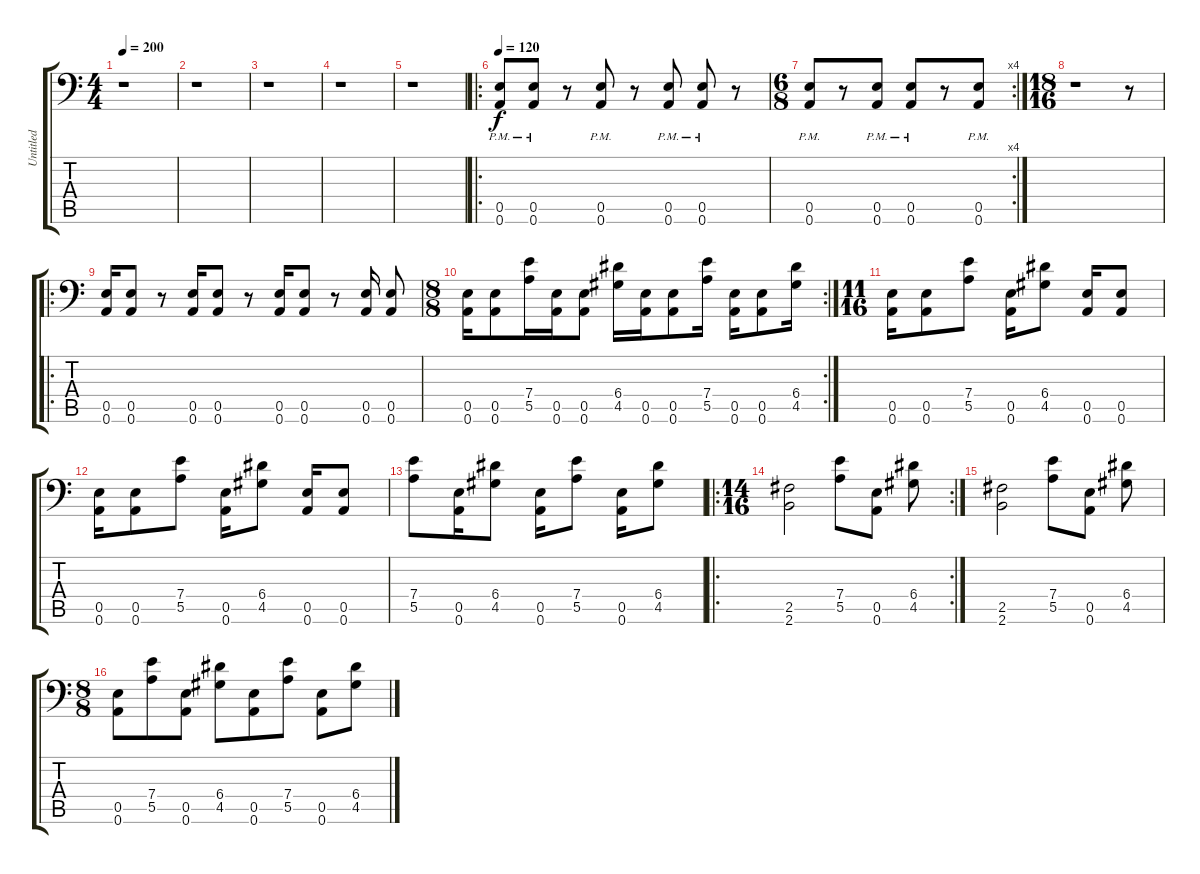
\track ("Untitled" "Untitled") {instrument distortionguitar}
\staff {score tabs}
\tuning (B3 Ab3 D3 A2 E2 A1) {hide}
\ts (4 4)
\tempo 200
\clef f4
\ks c
r.1{dy f instrument distortionguitar} |
r.1 |
r.1 |
r.1 |
r.1 |
\ro
\tempo 120
(0.5{pm} 0.6{pm}).8 (0.5{pm} 0.6{pm}).8 r.8 (0.5{pm} 0.6{pm}).8 r.8 (0.5{pm} 0.6{pm}).8 (0.5{pm} 0.6{pm}).8 r.8 |
\rc 4
\ts (6 8)
(0.5{pm} 0.6{pm}).8 r.8 (0.5{pm} 0.6{pm}).8 (0.5{pm} 0.6{pm}).8 r.8 (0.5{pm} 0.6{pm}).8 |
\ts (18 16)
r.1 r.8 |
\ro
(0.5 0.6).16 (0.5 0.6).8 r.8 (0.5 0.6).16 (0.5 0.6).8 r.8 (0.5 0.6).16 (0.5 0.6).8 r.8 (0.5 0.6).16 (0.5 0.6).8 |
\rc 2
\ts (8 8)
(0.5 0.6).16 (0.5 0.6).8 (7.4 5.5).16 (0.5 0.6).16 (0.5 0.6).8 (6.4 4.5).16 (0.5 0.6).16 (0.5 0.6).8 (7.4 5.5).16 (0.5 0.6).16 (0.5 0.6).8 (6.4 4.5).16 |
\ts (11 16)
(0.5 0.6).16 (0.5 0.6).8 (7.4 5.5).8 (0.5 0.6).16 (6.4 4.5).8 (0.5 0.6).16 (0.5 0.6).8 |
(0.5 0.6).16 (0.5 0.6).8 (7.4 5.5).8 (0.5 0.6).16 (6.4 4.5).8 (0.5 0.6).16 (0.5 0.6).8 |
(7.4 5.5).8 (0.5 0.6).16 (6.4 4.5).8 (0.5 0.6).16 (7.4 5.5).8 (0.5 0.6).16 (6.4 4.5).8 |
\ro
\rc 2
\ts (14 16)
(2.5 2.6).2 (7.4 5.5).8 (0.5 0.6).8 (6.4 4.5).8 |
(2.5 2.6).2 (7.4 5.5).8 (0.5 0.6).8 (6.4 4.5).8 |
\ts (8 8)
(0.5 0.6).8 (7.4 5.5).8 (0.5 0.6).8 (6.4 4.5).8 (0.5 0.6).8 (7.4 5.5).8 (0.5 0.6).8 (6.4 4.5).8
